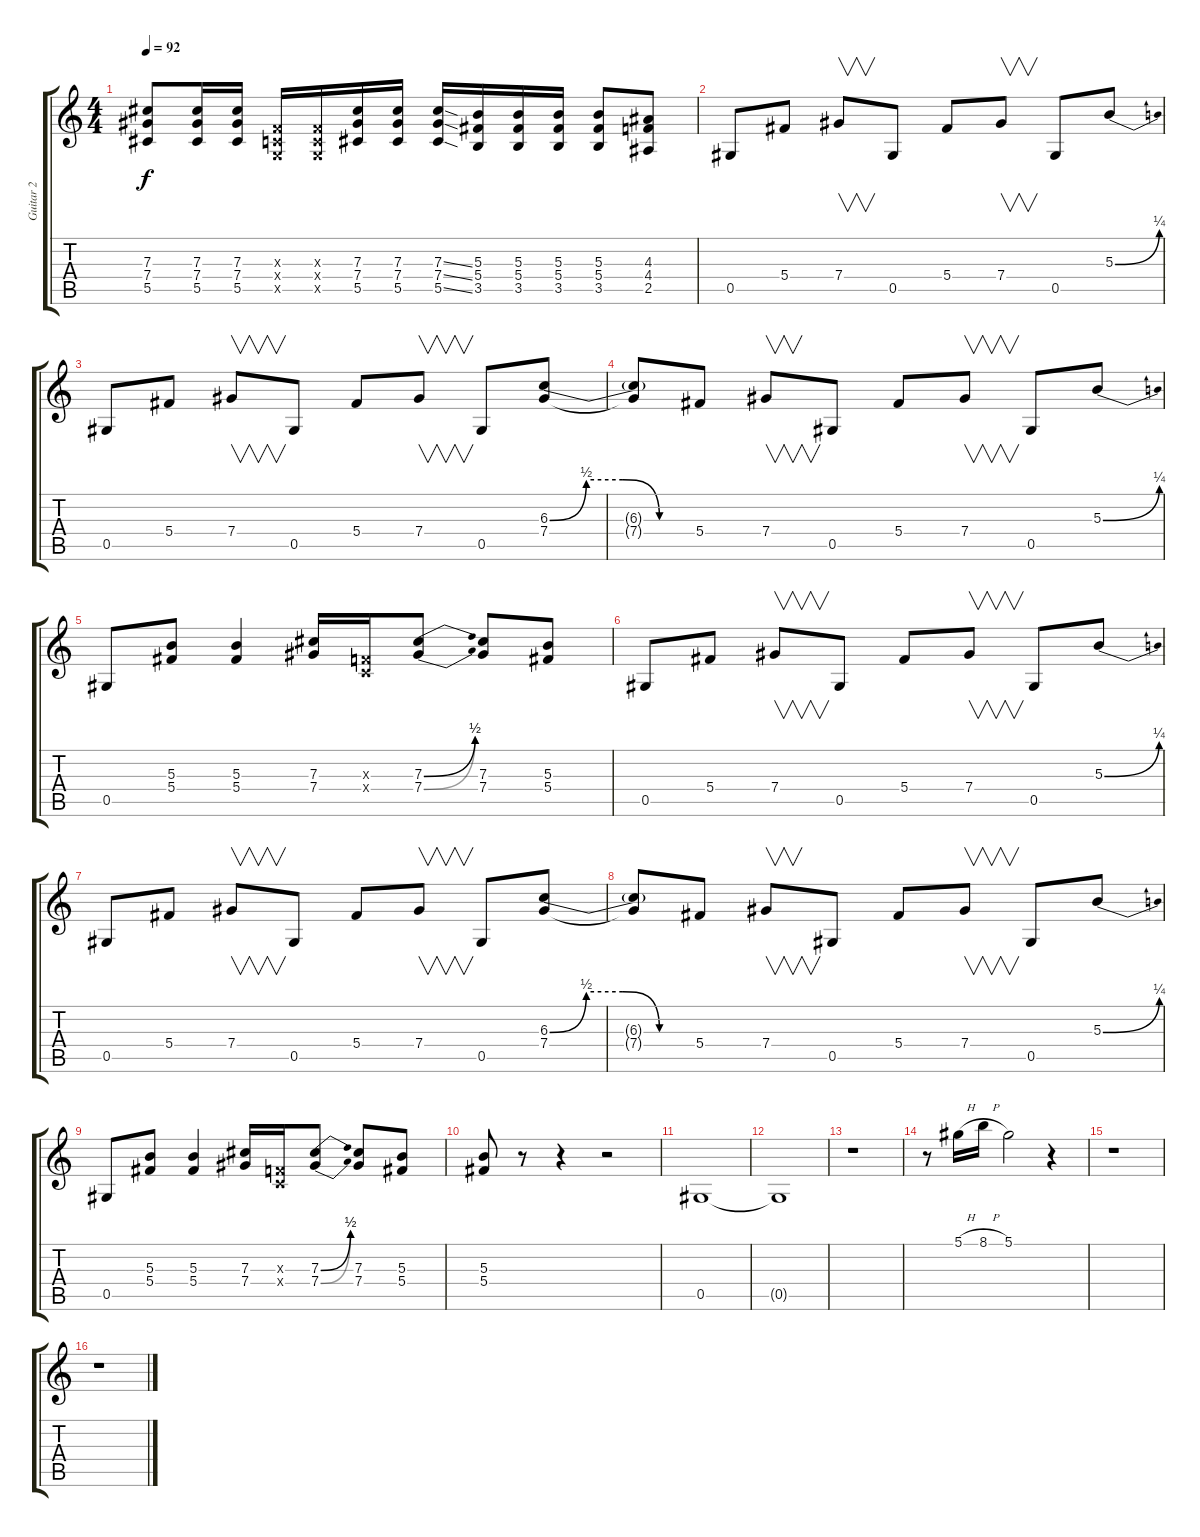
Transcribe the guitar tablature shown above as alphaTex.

\track ("Guitar 2" "Guitar 2") {instrument distortionguitar}
\staff {score tabs}
\tuning (Eb4 Bb3 Gb3 Db3 Ab2 Eb2) {hide}
\ts (4 4)
\tempo 92
\clef g2
\ks c
(7.3 7.4 5.5).8{dy f} (7.3 7.4 5.5).16 (7.3 7.4 5.5).16 (-1.3{x} -1.4{x} -1.5{x}).16 (-1.3{x} -1.4{x} -1.5{x}).16 (7.3 7.4 5.5).16 (7.3 7.4 5.5).16 (7.3{ss} 7.4{ss} 5.5{ss}).16 (5.3 5.4 3.5).16 (5.3 5.4 3.5).16 (5.3 5.4 3.5).16 (5.3 5.4 3.5).8 (4.3 4.4 2.5).8 |
0.5.8 5.4.8 7.4.8{v} 0.5.8 5.4.8 7.4.8{v} 0.5.8 5.3{be (bend 0 0 60 1)}.8 |
0.5.8 5.4.8 7.4.8{v} 0.5.8 5.4.8 7.4.8{v} 0.5.8 (6.3{be (custom 0 0 15 2 30 2 45 0 60 0)} 7.4).8 |
(6.3{t} 7.4{t}).8 5.4.8 7.4.8{v} 0.5.8 5.4.8 7.4.8{v} 0.5.8 5.3{be (bend 0 0 60 1)}.8 |
0.5.8 (5.3 5.4).8 (5.3 5.4).4 (7.3 7.4).16 (-1.3{x} -1.4{x}).16 (7.3{be (bend 0 0 60 2)} 7.4{be (bend 0 0 60 2)}).8 (7.3 7.4).8 (5.3 5.4).8 |
0.5.8 5.4.8 7.4.8{v} 0.5.8 5.4.8 7.4.8{v} 0.5.8 5.3{be (bend 0 0 60 1)}.8 |
0.5.8 5.4.8 7.4.8{v} 0.5.8 5.4.8 7.4.8{v} 0.5.8 (6.3{be (custom 0 0 15 2 30 2 45 0 60 0)} 7.4).8 |
(6.3{t} 7.4{t}).8 5.4.8 7.4.8{v} 0.5.8 5.4.8 7.4.8{v} 0.5.8 5.3{be (bend 0 0 60 1)}.8 |
0.5.8 (5.3 5.4).8 (5.3 5.4).4 (7.3 7.4).16 (-1.3{x} -1.4{x}).16 (7.3{be (bend 0 0 60 2)} 7.4{be (bend 0 0 60 2)}).8 (7.3 7.4).8 (5.3 5.4).8 |
(5.3 5.4).8 r.8 r.4 r.2 |
0.5.1 |
0.5{t}.1 |
r.1 |
r.8 5.1{h}.16 8.1{h}.16 5.1.2 r.4 |
r.1 |
r.1
